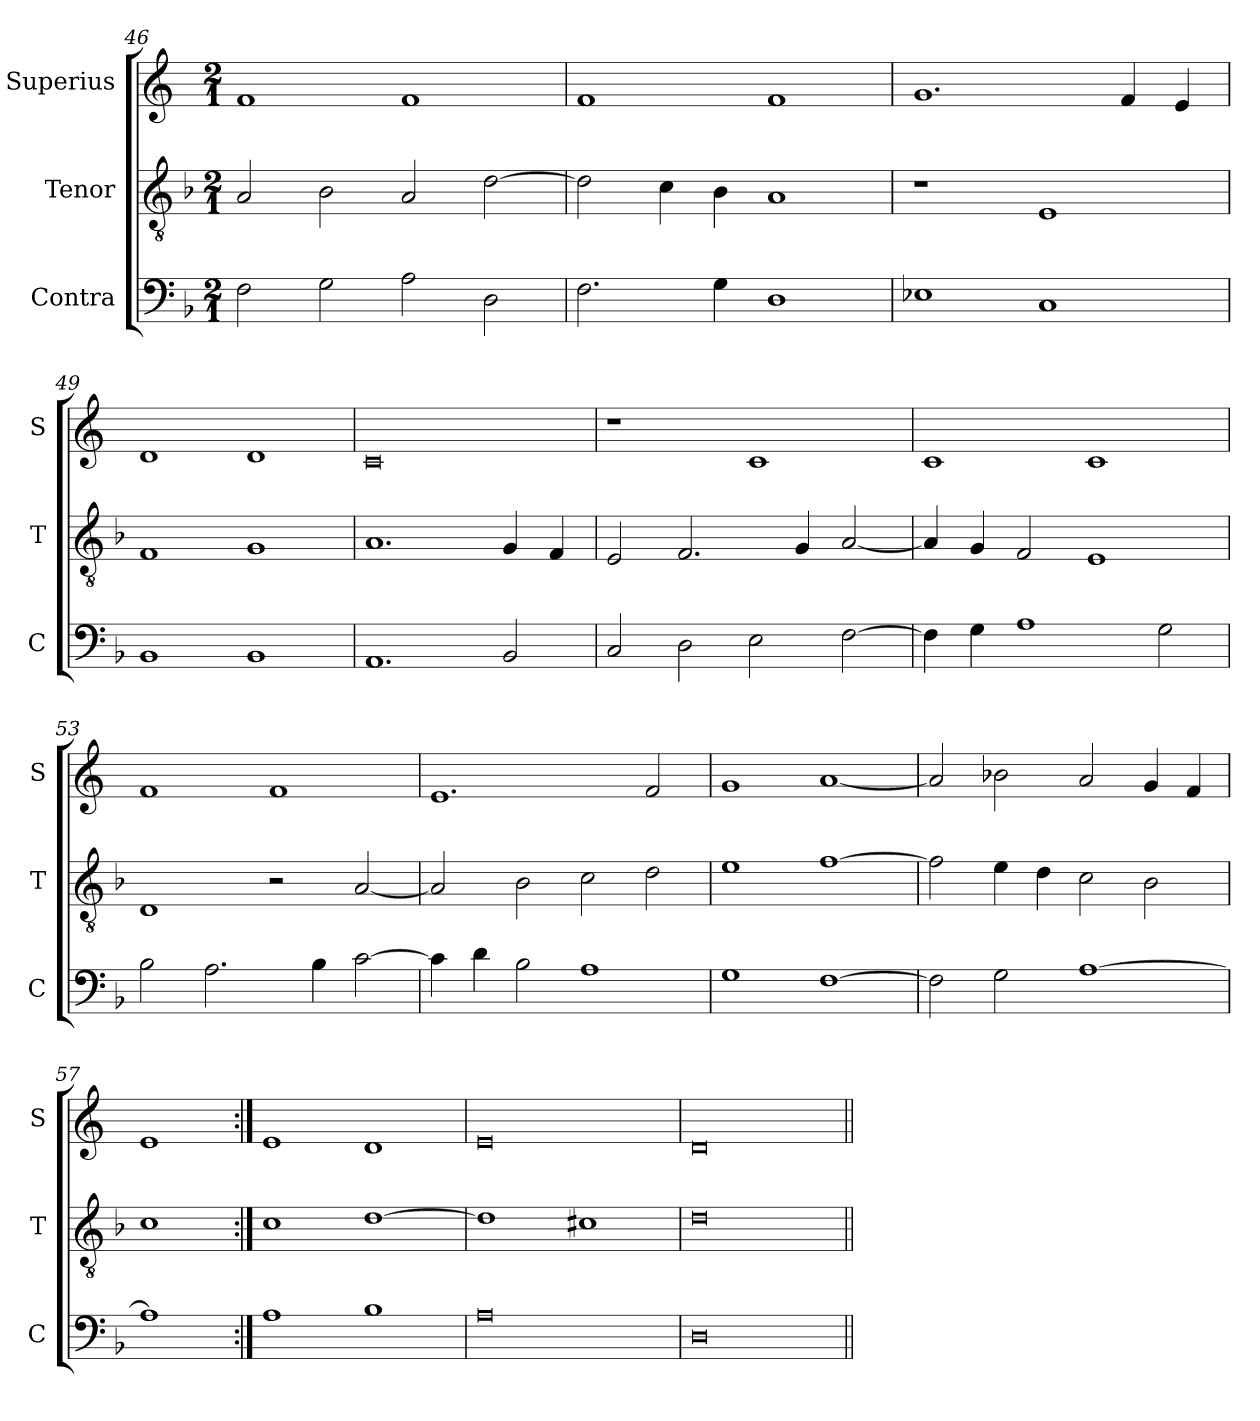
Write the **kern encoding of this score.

**kern	**kern	**kern
*part3	*part2	*part1
*staff3	*staff2	*staff1
*I"Contra	*I"Tenor	*I"Superius
*I'C	*I'T	*I'S
*clefF4	*clefGv2	*clefG2
*k[b-]	*k[b-]	*k[]
*M2/1	*M2/1	*M2/1
=46	=46	=46
2F	2A	1f
2G	2B-	.
2A	2A	1f
2D	[2d	.
=47	=47	=47
2.F	2d]	1f
.	4c	.
4G	4B-	.
1D	1A	1f
=48	=48	=48
1E-X	1r	1.g
1C	1E	.
.	.	4f
.	.	4e
=49	=49	=49
1BB-	1F	1d
1BB-	1G	1d
=50	=50	=50
1.AA	1.A	0c
2BB-	4G	.
.	4F	.
=51	=51	=51
2C	2E	1r
2D	2.F	.
2E	.	1c
.	4G	.
[2F	[2A	.
=52	=52	=52
4F]	4A]	1c
4G	4G	.
1A	2F	.
.	1E	1c
2G	.	.
=53	=53	=53
2B-	1D	1f
2.A	.	.
.	2r	1f
4B-	.	.
[2c	[2A	.
=54	=54	=54
4c]	2A]	1.e
4d	.	.
2B-	2B-	.
1A	2c	.
.	2d	2f
=55	=55	=55
1G	1e	1g
[1F	[1f	[1a
=56	=56	=56
2F]	2f]	2a]
2G	4e	2b-X
.	4d	.
[1A	2c	2a
.	2B-	4g
.	.	4f
=57	=57	=57
1A]	1c	1e
=58:|!	=58:|!	=58:|!
1A	1c	1e
1B-	[1d	1d
=59	=59	=59
0A	1d]	0e
.	1c#X	.
=60	=60	=60
0D	0d	0d
=||	=||	=||
*-	*-	*-
